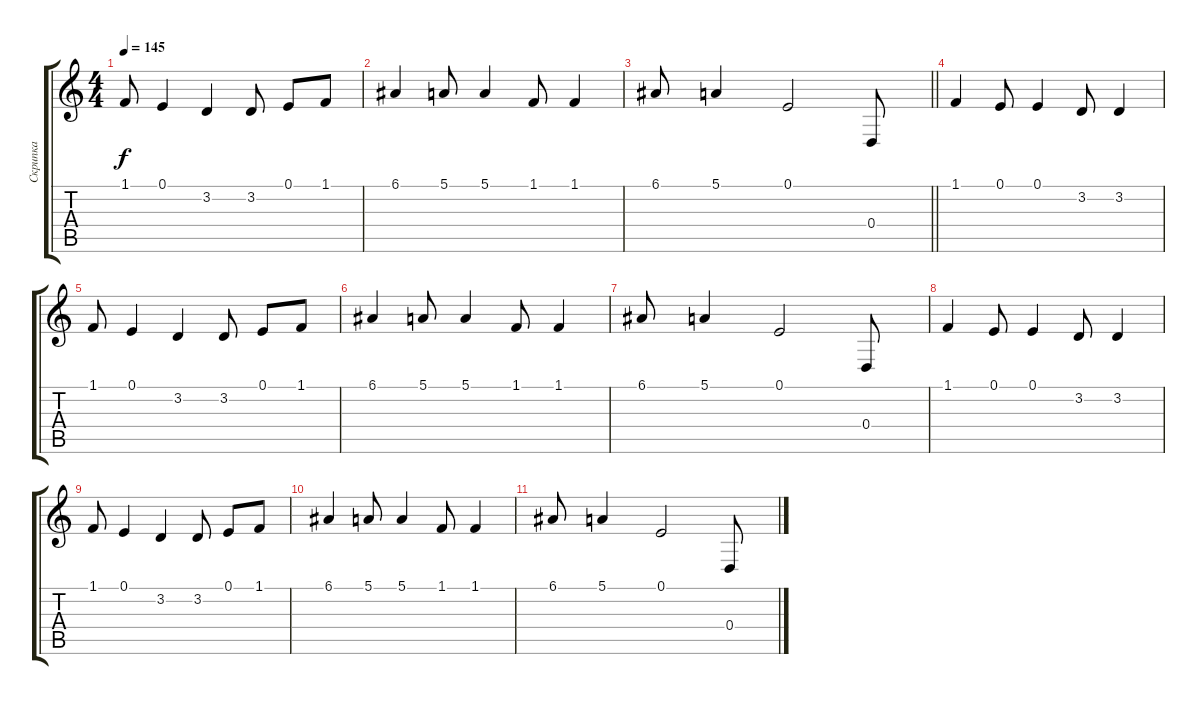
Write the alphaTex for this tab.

\track ("Скрипка" "Скрипка") {instrument stringensemble1}
\staff {score tabs}
\tuning (E4 B3 G3 D3 A2 E2) {hide}
\ts (4 4)
\tempo 145
\clef g2
\ks c
1.1.8{dy f} 0.1.4 3.2.4 3.2.8 0.1.8 1.1.8 |
6.1.4 5.1.8 5.1.4 1.1.8 1.1.4 |
\barLineRight lightlight
6.1.8 5.1.4 0.1.2 0.4.8 |
1.1.4 0.1.8 0.1.4 3.2.8 3.2.4 |
1.1.8 0.1.4 3.2.4 3.2.8 0.1.8 1.1.8 |
6.1.4 5.1.8 5.1.4 1.1.8 1.1.4 |
6.1.8 5.1.4 0.1.2 0.4.8 |
1.1.4 0.1.8 0.1.4 3.2.8 3.2.4 |
1.1.8 0.1.4 3.2.4 3.2.8 0.1.8 1.1.8 |
6.1.4 5.1.8 5.1.4 1.1.8 1.1.4 |
6.1.8 5.1.4 0.1.2 0.4.8
